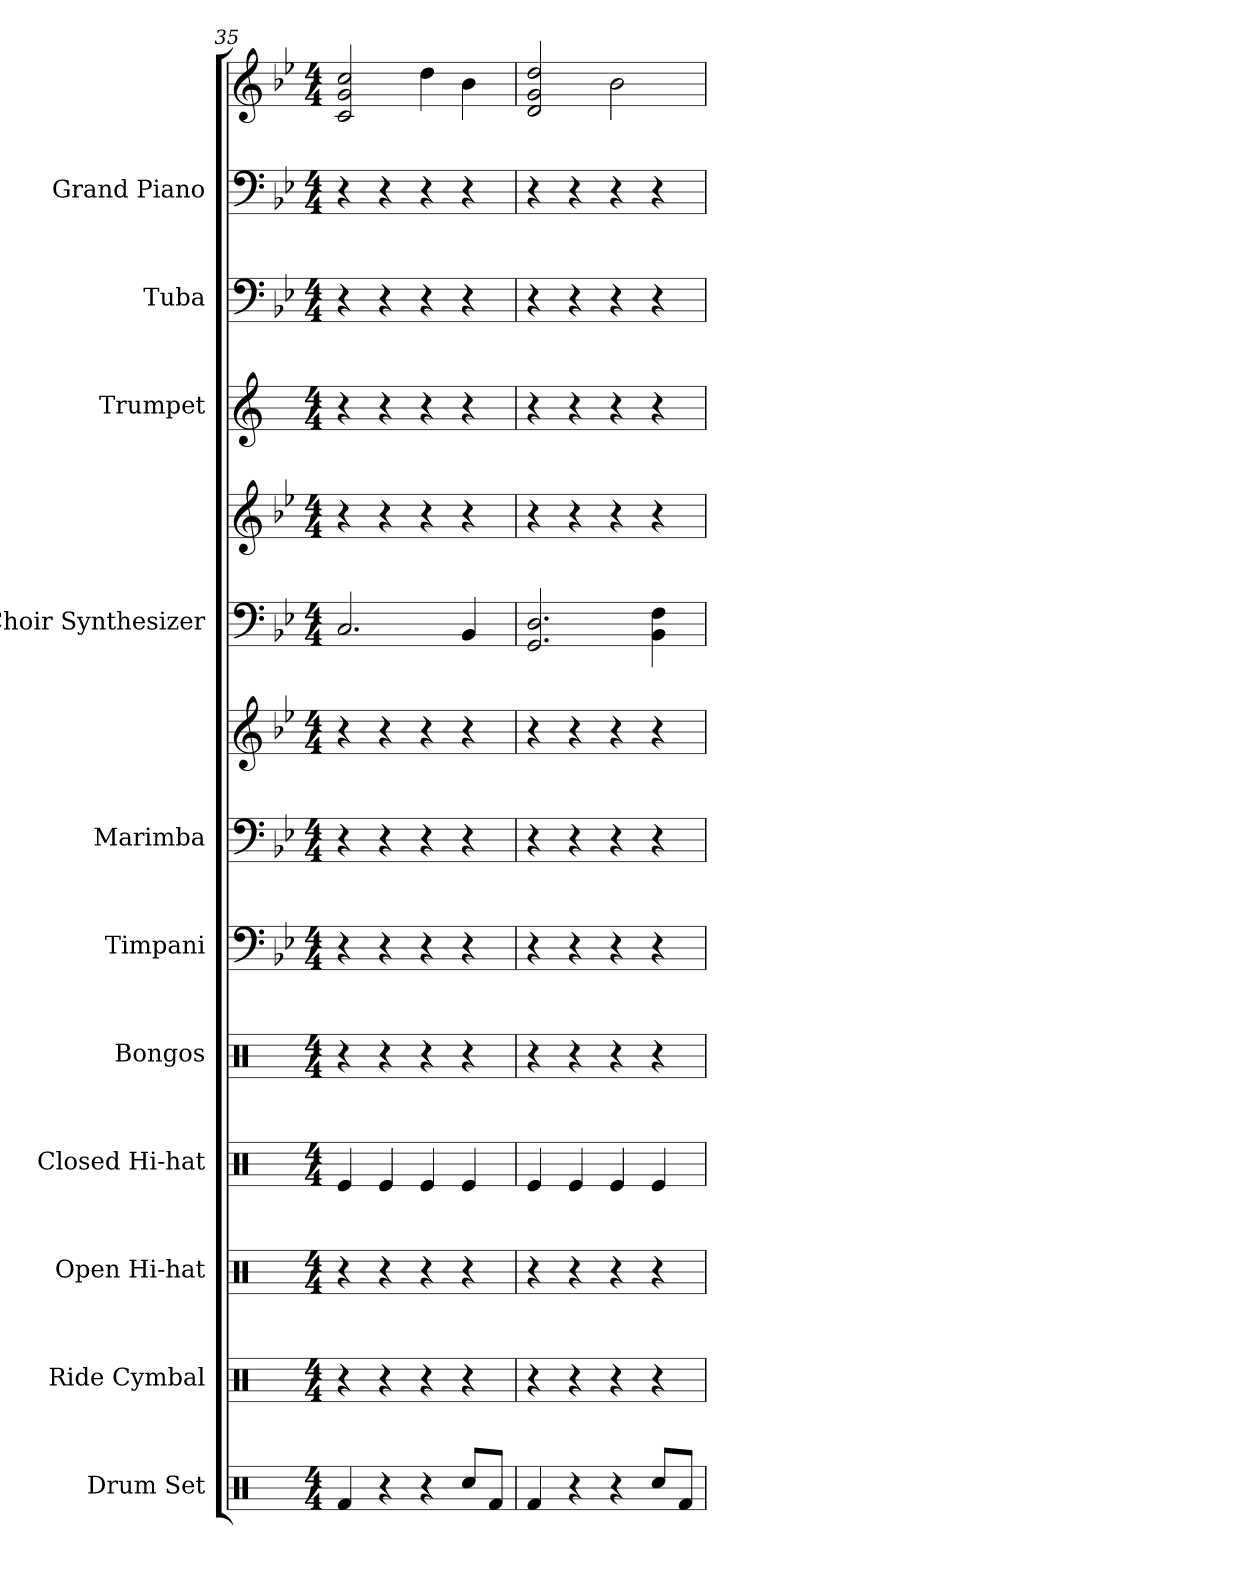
**kern	**kern	**kern	**kern	**kern	**kern	**kern	**kern	**kern	**kern	**kern	**kern	**kern	**kern
*part11	*part10	*part9	*part8	*part7	*part6	*part5	*part5	*part4	*part4	*part3	*part2	*part1	*part1
*staff14	*staff13	*staff12	*staff11	*staff10	*staff9	*staff8	*staff7	*staff6	*staff5	*staff4	*staff3	*staff2	*staff1
*I"Drum Set	*I"Ride Cymbal	*I"Open Hi-hat	*I"Closed Hi-hat	*I"Bongos	*I"Timpani	*I"Marimba	*	*I"Choir Synthesizer	*	*I"Trumpet	*I"Tuba	*I"Grand Piano	*
*I'Drs.	*I'Ride C.	*I'Op. H-h	*I'Cl. H-h	*	*I'Timp.	*I'Mrm.	*	*I'Synth.	*	*I'Tpt.	*I'Tba.	*I'Pno.	*
*clefX	*clefX	*clefX	*clefX	*clefX	*clefF4	*clefF4	*clefG2	*clefF4	*clefG2	*clefG2	*clefF4	*clefF4	*clefG2
*	*	*	*	*	*	*	*	*	*	*ITrd1c2	*	*	*
*k[]	*k[]	*k[]	*k[]	*k[]	*k[b-e-]	*k[b-e-]	*k[b-e-]	*k[b-e-]	*k[b-e-]	*k[b-e-]	*k[b-e-]	*k[b-e-]	*k[b-e-]
*M4/4	*M4/4	*M4/4	*M4/4	*M4/4	*M4/4	*M4/4	*M4/4	*M4/4	*M4/4	*M4/4	*M4/4	*M4/4	*M4/4
=35	=35	=35	=35	=35	=35	=35	=35	=35	=35	=35	=35	=35	=35
4Rf	4r	4r	4Re	4r	4r	4r	4r	2.C	4r	4r	4r	4r	2cc 2c 2g
4r	4r	4r	4Re	4r	4r	4r	4r	.	4r	4r	4r	4r	.
4r	4r	4r	4Re	4r	4r	4r	4r	.	4r	4r	4r	4r	4dd
8RccL	4r	4r	4Re	4r	4r	4r	4r	4BB-	4r	4r	4r	4r	4b-
8RfJ	.	.	.	.	.	.	.	.	.	.	.	.	.
=36	=36	=36	=36	=36	=36	=36	=36	=36	=36	=36	=36	=36	=36
4Rf	4r	4r	4Re	4r	4r	4r	4r	2.D 2.GG	4r	4r	4r	4r	2g 2d 2dd
4r	4r	4r	4Re	4r	4r	4r	4r	.	4r	4r	4r	4r	.
4r	4r	4r	4Re	4r	4r	4r	4r	.	4r	4r	4r	4r	2b-
8RccL	4r	4r	4Re	4r	4r	4r	4r	4F 4BB-	4r	4r	4r	4r	.
8RfJ	.	.	.	.	.	.	.	.	.	.	.	.	.
=	=	=	=	=	=	=	=	=	=	=	=	=	=
*-	*-	*-	*-	*-	*-	*-	*-	*-	*-	*-	*-	*-	*-
